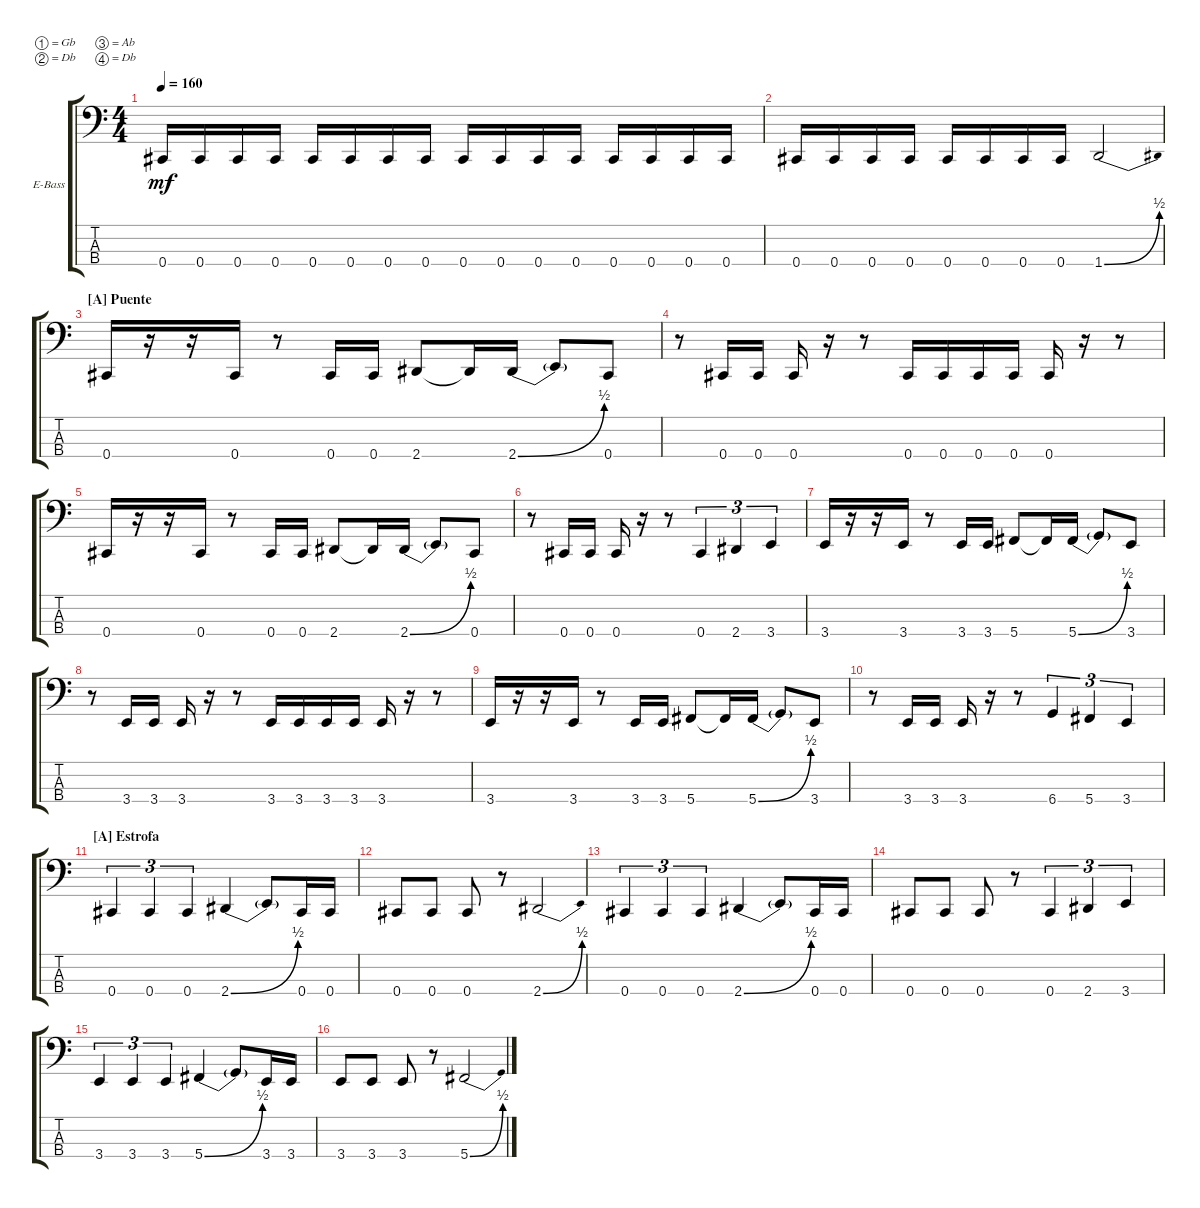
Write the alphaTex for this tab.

\bracketExtendMode groupsimilarinstruments
\firstSystemTrackNameOrientation horizontal
\otherSystemsTrackNameOrientation horizontal
\track ("Paolo Gregoletto" "E-Bass") {instrument electricbassfinger}
\staff {score tabs}
\tuning (Gb2 Db2 Ab1 Db1)
\ts (4 4)
\tempo 160
\clef f4
\ks c
0.4.16{dy mf} 0.4.16 0.4.16 0.4.16 0.4.16 0.4.16 0.4.16 0.4.16 0.4.16 0.4.16 0.4.16 0.4.16 0.4.16 0.4.16 0.4.16 0.4.16 |
0.4.16 0.4.16 0.4.16 0.4.16 0.4.16 0.4.16 0.4.16 0.4.16 1.4{be (bend 0 0 59.4 2)}.2 |
\section ("A" "Puente")
0.4.16 r.16 r.16 0.4.16 r.8 0.4.16 0.4.16 2.4.8 2.4{t}.16 2.4{be (bend 0 0 59.4 2)}.16 2.4{t}.8 0.4.8 |
r.8 0.4.16 0.4.16 0.4.16 r.16 r.8 0.4.16 0.4.16 0.4.16 0.4.16 0.4.16 r.16 r.8 |
0.4.16 r.16 r.16 0.4.16 r.8 0.4.16 0.4.16 2.4.8 2.4{t}.16 2.4{be (bend 0 0 59.4 2)}.16 2.4{t}.8 0.4.8 |
r.8 0.4.16 0.4.16 0.4.16 r.16 r.8 0.4.4{tu (3 2)} 2.4.4{tu (3 2)} 3.4.4{tu (3 2)} |
3.4.16 r.16 r.16 3.4.16 r.8 3.4.16 3.4.16 5.4.8 5.4{t}.16 5.4{be (bend 0 0 59.4 2)}.16 5.4{t}.8 3.4.8 |
r.8 3.4.16 3.4.16 3.4.16 r.16 r.8 3.4.16 3.4.16 3.4.16 3.4.16 3.4.16 r.16 r.8 |
3.4.16 r.16 r.16 3.4.16 r.8 3.4.16 3.4.16 5.4.8 5.4{t}.16 5.4{be (bend 0 0 59.4 2)}.16 5.4{t}.8 3.4.8 |
r.8 3.4.16 3.4.16 3.4.16 r.16 r.8 6.4.4{tu (3 2)} 5.4.4{tu (3 2)} 3.4.4{tu (3 2)} |
\section ("A" "Estrofa")
0.4.4{tu (3 2)} 0.4.4{tu (3 2)} 0.4.4{tu (3 2)} 2.4{be (bend 0 0 59.4 2)}.4 2.4{t}.8 0.4.16 0.4.16 |
0.4.8 0.4.8 0.4.8 r.8 2.4{be (bend 0 0 59.4 2)}.2 |
0.4.4{tu (3 2)} 0.4.4{tu (3 2)} 0.4.4{tu (3 2)} 2.4{be (bend 0 0 59.4 2)}.4 2.4{t}.8 0.4.16 0.4.16 |
0.4.8 0.4.8 0.4.8 r.8 0.4.4{tu (3 2)} 2.4.4{tu (3 2)} 3.4.4{tu (3 2)} |
3.4.4{tu (3 2)} 3.4.4{tu (3 2)} 3.4.4{tu (3 2)} 5.4{be (bend 0 0 59.4 2)}.4 5.4{t}.8 3.4.16 3.4.16 |
3.4.8 3.4.8 3.4.8 r.8 5.4{be (bend 0 0 59.4 2)}.2
